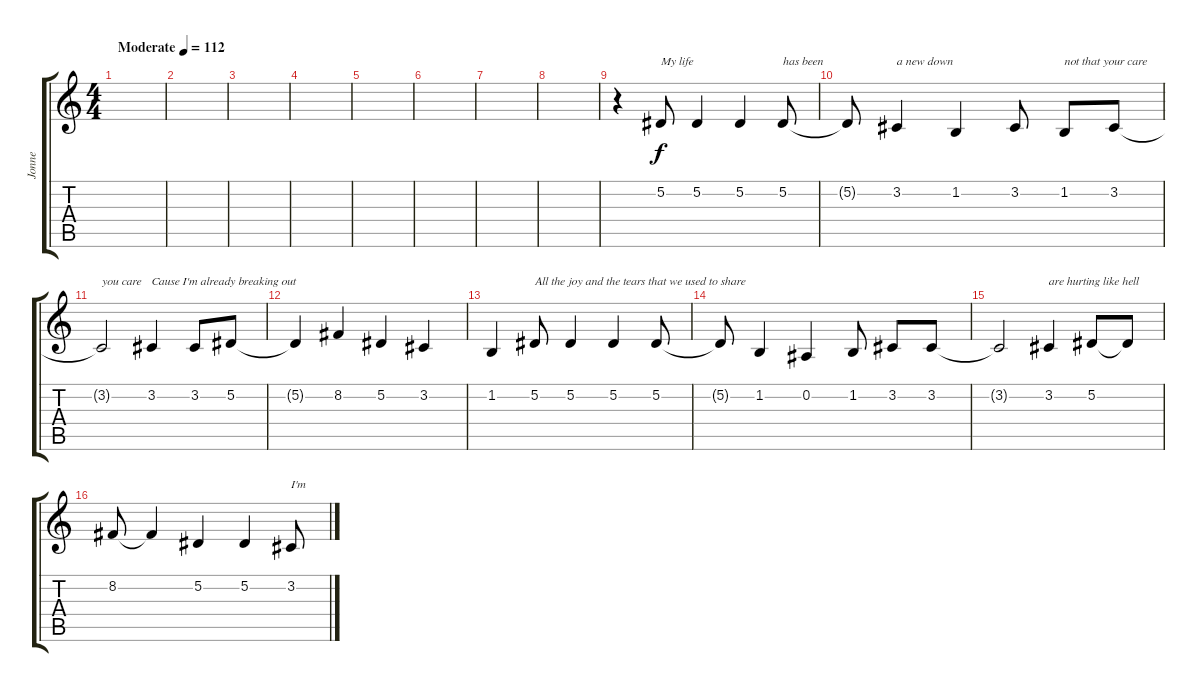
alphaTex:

\track ("Jonne" "Jonne") {instrument pad5bowed}
\staff {score tabs}
\tuning (Eb4 Bb3 Gb3 Db3 Ab2 Eb2) {hide}
\ts (4 4)
\tempo (112 "Moderate")
\clef g2
\ks c
|
|
|
|
|
|
|
|
r.4 5.2.8{txt "My life "} 5.2.4 5.2.4 5.2.8{txt "has been "} |
5.2{t}.8 3.2.4{txt "a new down "} 1.2.4 3.2.8 1.2.8{txt "not that your care"} 3.2.8 |
3.2{t}.2{txt "you care"} 3.2.4{txt "Cause I'm already breaking out"} 3.2.8 5.2.8 |
5.2{t}.4 8.2.4 5.2.4 3.2.4 |
1.2.4 5.2.8{txt "All the joy and the tears that we used to share"} 5.2.4 5.2.4 5.2.8 |
5.2{t}.8 1.2.4 0.2.4 1.2.8 3.2.8 3.2.8 |
3.2{t}.2 3.2.4{txt "are hurting like hell"} 5.2.8 5.2{t}.8 |
8.2.8 8.2{t}.4 5.2.4 5.2.4 3.2.8{txt "I'm"}
